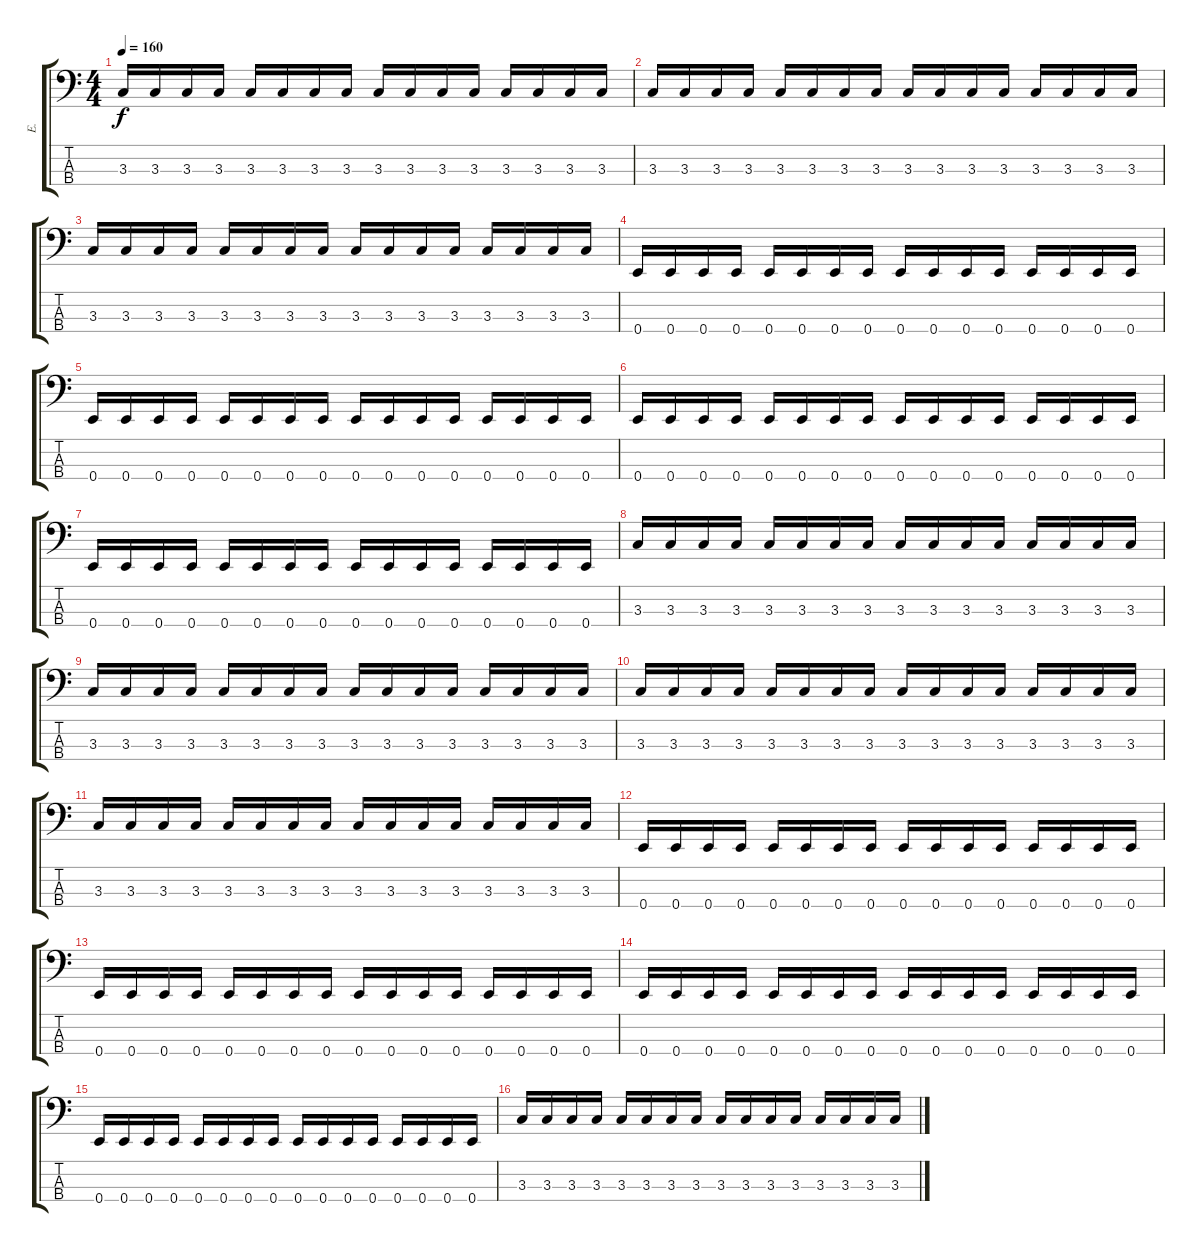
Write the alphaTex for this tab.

\track ("E." "E.") {instrument electricbassfinger}
\staff {score tabs}
\tuning (G2 D2 A1 E1) {hide}
\ts (4 4)
\tempo 160
\clef f4
\ks c
3.3.16{dy f} 3.3.16 3.3.16 3.3.16 3.3.16 3.3.16 3.3.16 3.3.16 3.3.16 3.3.16 3.3.16 3.3.16 3.3.16 3.3.16 3.3.16 3.3.16 |
3.3.16 3.3.16 3.3.16 3.3.16 3.3.16 3.3.16 3.3.16 3.3.16 3.3.16 3.3.16 3.3.16 3.3.16 3.3.16 3.3.16 3.3.16 3.3.16 |
3.3.16 3.3.16 3.3.16 3.3.16 3.3.16 3.3.16 3.3.16 3.3.16 3.3.16 3.3.16 3.3.16 3.3.16 3.3.16 3.3.16 3.3.16 3.3.16 |
0.4.16 0.4.16 0.4.16 0.4.16 0.4.16 0.4.16 0.4.16 0.4.16 0.4.16 0.4.16 0.4.16 0.4.16 0.4.16 0.4.16 0.4.16 0.4.16 |
0.4.16 0.4.16 0.4.16 0.4.16 0.4.16 0.4.16 0.4.16 0.4.16 0.4.16 0.4.16 0.4.16 0.4.16 0.4.16 0.4.16 0.4.16 0.4.16 |
0.4.16 0.4.16 0.4.16 0.4.16 0.4.16 0.4.16 0.4.16 0.4.16 0.4.16 0.4.16 0.4.16 0.4.16 0.4.16 0.4.16 0.4.16 0.4.16 |
0.4.16 0.4.16 0.4.16 0.4.16 0.4.16 0.4.16 0.4.16 0.4.16 0.4.16 0.4.16 0.4.16 0.4.16 0.4.16 0.4.16 0.4.16 0.4.16 |
3.3.16 3.3.16 3.3.16 3.3.16 3.3.16 3.3.16 3.3.16 3.3.16 3.3.16 3.3.16 3.3.16 3.3.16 3.3.16 3.3.16 3.3.16 3.3.16 |
3.3.16 3.3.16 3.3.16 3.3.16 3.3.16 3.3.16 3.3.16 3.3.16 3.3.16 3.3.16 3.3.16 3.3.16 3.3.16 3.3.16 3.3.16 3.3.16 |
3.3.16 3.3.16 3.3.16 3.3.16 3.3.16 3.3.16 3.3.16 3.3.16 3.3.16 3.3.16 3.3.16 3.3.16 3.3.16 3.3.16 3.3.16 3.3.16 |
3.3.16 3.3.16 3.3.16 3.3.16 3.3.16 3.3.16 3.3.16 3.3.16 3.3.16 3.3.16 3.3.16 3.3.16 3.3.16 3.3.16 3.3.16 3.3.16 |
0.4.16 0.4.16 0.4.16 0.4.16 0.4.16 0.4.16 0.4.16 0.4.16 0.4.16 0.4.16 0.4.16 0.4.16 0.4.16 0.4.16 0.4.16 0.4.16 |
0.4.16 0.4.16 0.4.16 0.4.16 0.4.16 0.4.16 0.4.16 0.4.16 0.4.16 0.4.16 0.4.16 0.4.16 0.4.16 0.4.16 0.4.16 0.4.16 |
0.4.16 0.4.16 0.4.16 0.4.16 0.4.16 0.4.16 0.4.16 0.4.16 0.4.16 0.4.16 0.4.16 0.4.16 0.4.16 0.4.16 0.4.16 0.4.16 |
0.4.16 0.4.16 0.4.16 0.4.16 0.4.16 0.4.16 0.4.16 0.4.16 0.4.16 0.4.16 0.4.16 0.4.16 0.4.16 0.4.16 0.4.16 0.4.16 |
3.3.16 3.3.16 3.3.16 3.3.16 3.3.16 3.3.16 3.3.16 3.3.16 3.3.16 3.3.16 3.3.16 3.3.16 3.3.16 3.3.16 3.3.16 3.3.16
